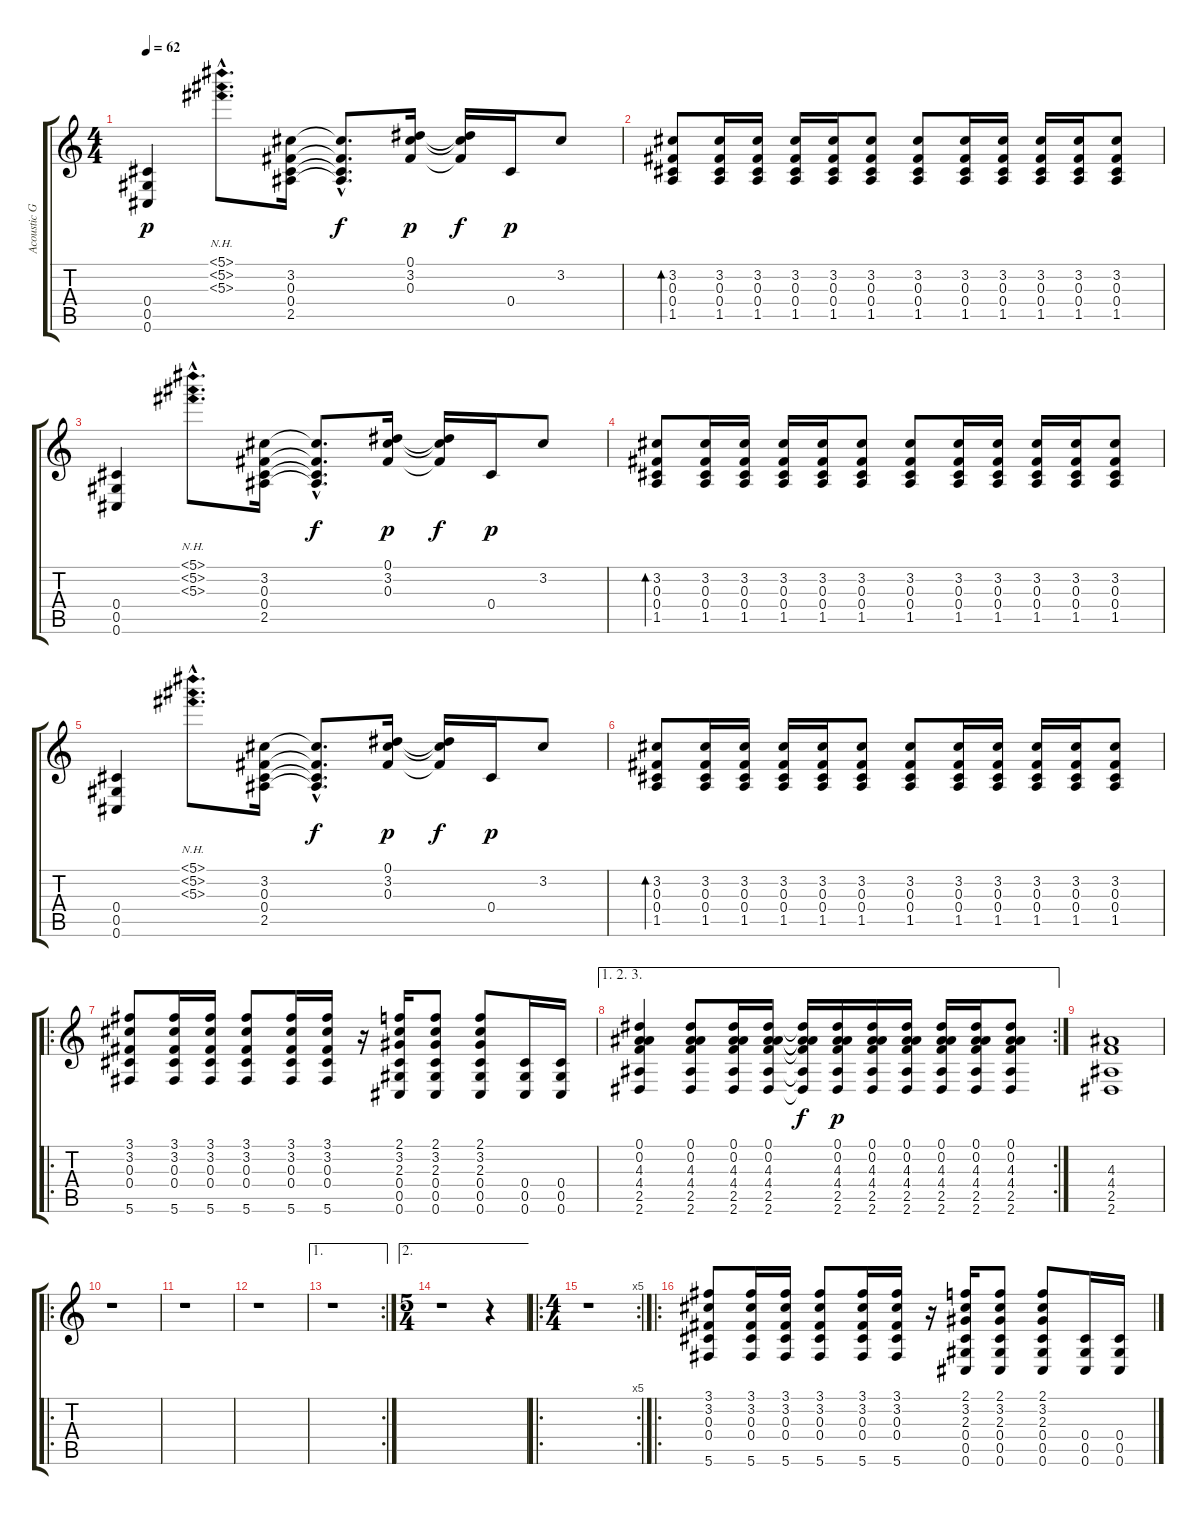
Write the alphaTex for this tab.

\track ("Acoustic Guitar - Aaron Lewis" "Acoustic G") {instrument acousticguitarsteel}
\staff {score tabs}
\tuning (Eb4 Bb3 Gb3 Db3 Ab2 Db2) {hide}
\ts (4 4)
\tempo 62
\clef g2
\ks c
(0.4 0.5 0.6).4{dy p} (5.1{nh hac} 5.2{nh hac} 5.3{nh hac}).8{d} (3.2 0.3 0.4 2.5).16 (3.2{hac t} 0.3{hac t} 0.4{hac t} 2.5{hac t}).8{d dy f} (0.1 3.2 0.3).16{dy p} (0.1{t} 3.2{t} 0.3{t}).16{dy f} 0.4.16{dy p} 3.2.8 |
(3.2 0.3 0.4 1.5).8{bd 120} (3.2 0.3 0.4 1.5).16 (3.2 0.3 0.4 1.5).16 (3.2 0.3 0.4 1.5).16 (3.2 0.3 0.4 1.5).16 (3.2 0.3 0.4 1.5).8 (3.2 0.3 0.4 1.5).8 (3.2 0.3 0.4 1.5).16 (3.2 0.3 0.4 1.5).16 (3.2 0.3 0.4 1.5).16 (3.2 0.3 0.4 1.5).16 (3.2 0.3 0.4 1.5).8 |
(0.4 0.5 0.6).4 (5.1{nh hac} 5.2{nh hac} 5.3{nh hac}).8{d} (3.2 0.3 0.4 2.5).16 (3.2{hac t} 0.3{hac t} 0.4{hac t} 2.5{hac t}).8{d dy f} (0.1 3.2 0.3).16{dy p} (0.1{t} 3.2{t} 0.3{t}).16{dy f} 0.4.16{dy p} 3.2.8 |
(3.2 0.3 0.4 1.5).8{bd 120} (3.2 0.3 0.4 1.5).16 (3.2 0.3 0.4 1.5).16 (3.2 0.3 0.4 1.5).16 (3.2 0.3 0.4 1.5).16 (3.2 0.3 0.4 1.5).8 (3.2 0.3 0.4 1.5).8 (3.2 0.3 0.4 1.5).16 (3.2 0.3 0.4 1.5).16 (3.2 0.3 0.4 1.5).16 (3.2 0.3 0.4 1.5).16 (3.2 0.3 0.4 1.5).8 |
(0.4 0.5 0.6).4 (5.1{nh hac} 5.2{nh hac} 5.3{nh hac}).8{d} (3.2 0.3 0.4 2.5).16 (3.2{hac t} 0.3{hac t} 0.4{hac t} 2.5{hac t}).8{d dy f} (0.1 3.2 0.3).16{dy p} (0.1{t} 3.2{t} 0.3{t}).16{dy f} 0.4.16{dy p} 3.2.8 |
(3.2 0.3 0.4 1.5).8{bd 120} (3.2 0.3 0.4 1.5).16 (3.2 0.3 0.4 1.5).16 (3.2 0.3 0.4 1.5).16 (3.2 0.3 0.4 1.5).16 (3.2 0.3 0.4 1.5).8 (3.2 0.3 0.4 1.5).8 (3.2 0.3 0.4 1.5).16 (3.2 0.3 0.4 1.5).16 (3.2 0.3 0.4 1.5).16 (3.2 0.3 0.4 1.5).16 (3.2 0.3 0.4 1.5).8 |
\ro
(3.1 3.2 0.3 0.4 5.6).8 (3.1 3.2 0.3 0.4 5.6).16 (3.1 3.2 0.3 0.4 5.6).16 (3.1 3.2 0.3 0.4 5.6).8 (3.1 3.2 0.3 0.4 5.6).16 (3.1 3.2 0.3 0.4 5.6).16 r.16 (2.1 3.2 2.3 0.4 0.5 0.6).16 (2.1 3.2 2.3 0.4 0.5 0.6).8 (2.1 3.2 2.3 0.4 0.5 0.6).8 (0.4 0.5 0.6).16 (0.4 0.5 0.6).16 |
\ae (1 2 3)
\rc 2
(0.1 0.2 4.3 4.4 2.5 2.6).4 (0.1 0.2 4.3 4.4 2.5 2.6).8 (0.1 0.2 4.3 4.4 2.5 2.6).16 (0.1 0.2 4.3 4.4 2.5 2.6).16 (0.1{t} 0.2{t} 4.3{t} 4.4{t} 2.5{t} 2.6{t}).16{dy f} (0.1 0.2 4.3 4.4 2.5 2.6).16{dy p} (0.1 0.2 4.3 4.4 2.5 2.6).16 (0.1 0.2 4.3 4.4 2.5 2.6).16 (0.1 0.2 4.3 4.4 2.5 2.6).16 (0.1 0.2 4.3 4.4 2.5 2.6).16 (0.1 0.2 4.3 4.4 2.5 2.6).8 |
(4.3 4.4 2.5 2.6).1 |
\ro
r.1 |
r.1 |
r.1 |
\ae 1
\rc 2
r.1 |
\ae 2
\ts (5 4)
r.1 r.4 |
\ro
\rc 5
\ts (4 4)
r.1 |
\ro
(3.1 3.2 0.3 0.4 5.6).8 (3.1 3.2 0.3 0.4 5.6).16 (3.1 3.2 0.3 0.4 5.6).16 (3.1 3.2 0.3 0.4 5.6).8 (3.1 3.2 0.3 0.4 5.6).16 (3.1 3.2 0.3 0.4 5.6).16 r.16 (2.1 3.2 2.3 0.4 0.5 0.6).16 (2.1 3.2 2.3 0.4 0.5 0.6).8 (2.1 3.2 2.3 0.4 0.5 0.6).8 (0.4 0.5 0.6).16 (0.4 0.5 0.6).16
